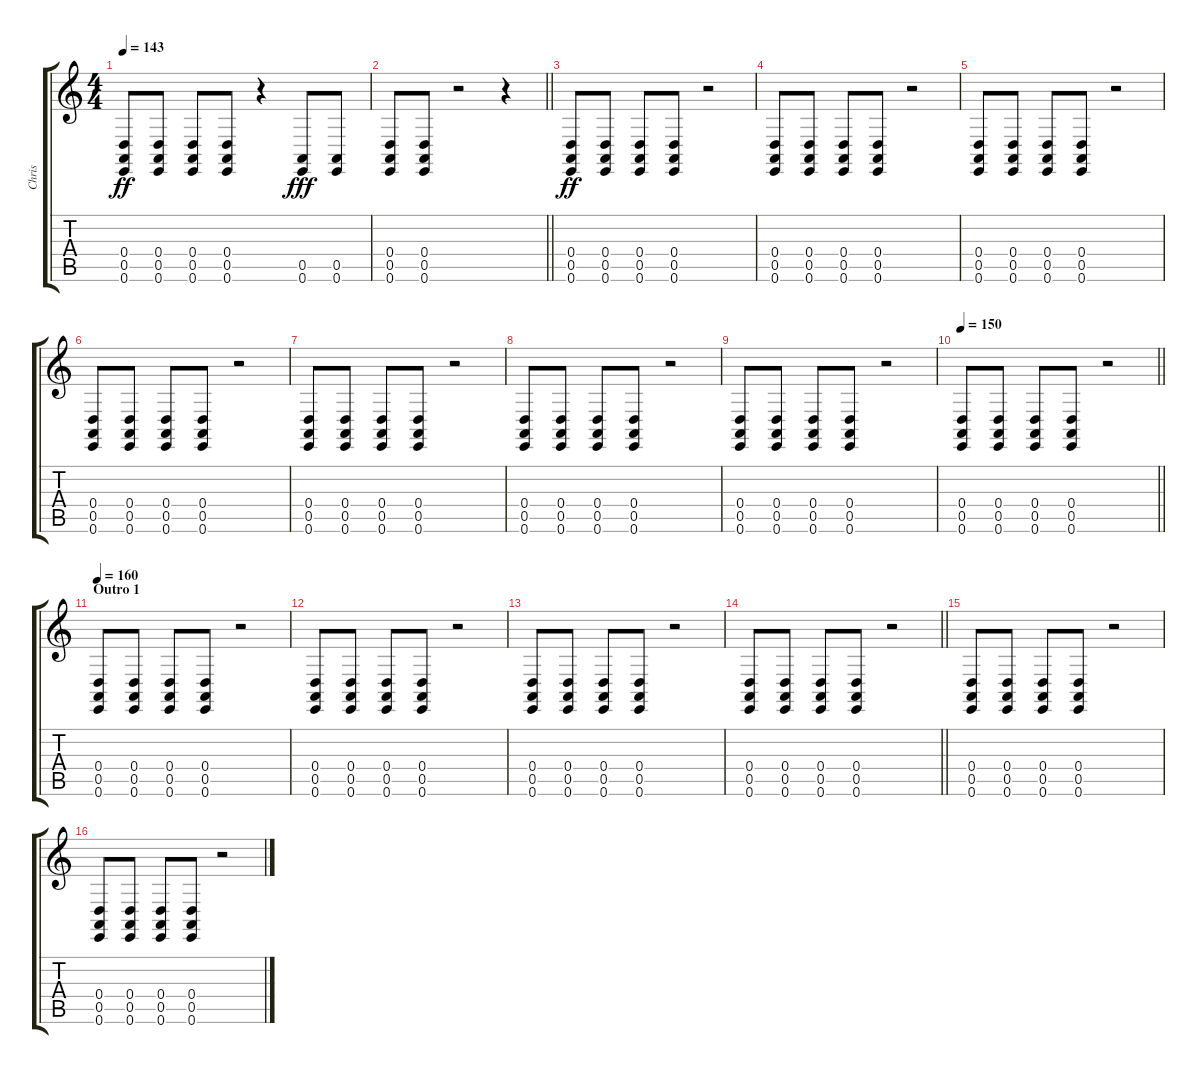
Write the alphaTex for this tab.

\track ("Chris" "Chris") {instrument melodictom}
\staff {score tabs}
\tuning (E4 B3 G3 D3 A2 E2) {hide}
\ts (4 4)
\tempo 143
\clef g2
\ks c
(0.4 0.5 0.6).8{dy ff} (0.4 0.5 0.6).8 (0.4 0.5 0.6).8 (0.4 0.5 0.6).8 r.4 (0.5 0.6).8{dy fff} (0.5 0.6).8 |
\barLineRight lightlight
(0.4 0.5 0.6).8 (0.4 0.5 0.6).8 r.2 r.4 |
\section ("" "")
(0.4 0.5 0.6).8{dy ff} (0.4 0.5 0.6).8 (0.4 0.5 0.6).8 (0.4 0.5 0.6).8 r.2 |
(0.4 0.5 0.6).8 (0.4 0.5 0.6).8 (0.4 0.5 0.6).8 (0.4 0.5 0.6).8 r.2 |
(0.4 0.5 0.6).8 (0.4 0.5 0.6).8 (0.4 0.5 0.6).8 (0.4 0.5 0.6).8 r.2 |
(0.4 0.5 0.6).8 (0.4 0.5 0.6).8 (0.4 0.5 0.6).8 (0.4 0.5 0.6).8 r.2 |
(0.4 0.5 0.6).8 (0.4 0.5 0.6).8 (0.4 0.5 0.6).8 (0.4 0.5 0.6).8 r.2 |
(0.4 0.5 0.6).8 (0.4 0.5 0.6).8 (0.4 0.5 0.6).8 (0.4 0.5 0.6).8 r.2 |
(0.4 0.5 0.6).8 (0.4 0.5 0.6).8 (0.4 0.5 0.6).8 (0.4 0.5 0.6).8 r.2 |
\tempo 150
\barLineRight lightlight
(0.4 0.5 0.6).8 (0.4 0.5 0.6).8 (0.4 0.5 0.6).8 (0.4 0.5 0.6).8 r.2 |
\section ("" "Outro 1")
\tempo 160
(0.4 0.5 0.6).8 (0.4 0.5 0.6).8 (0.4 0.5 0.6).8 (0.4 0.5 0.6).8 r.2 |
(0.4 0.5 0.6).8 (0.4 0.5 0.6).8 (0.4 0.5 0.6).8 (0.4 0.5 0.6).8 r.2 |
(0.4 0.5 0.6).8 (0.4 0.5 0.6).8 (0.4 0.5 0.6).8 (0.4 0.5 0.6).8 r.2 |
\barLineRight lightlight
(0.4 0.5 0.6).8 (0.4 0.5 0.6).8 (0.4 0.5 0.6).8 (0.4 0.5 0.6).8 r.2 |
(0.4 0.5 0.6).8 (0.4 0.5 0.6).8 (0.4 0.5 0.6).8 (0.4 0.5 0.6).8 r.2 |
(0.4 0.5 0.6).8 (0.4 0.5 0.6).8 (0.4 0.5 0.6).8 (0.4 0.5 0.6).8 r.2
